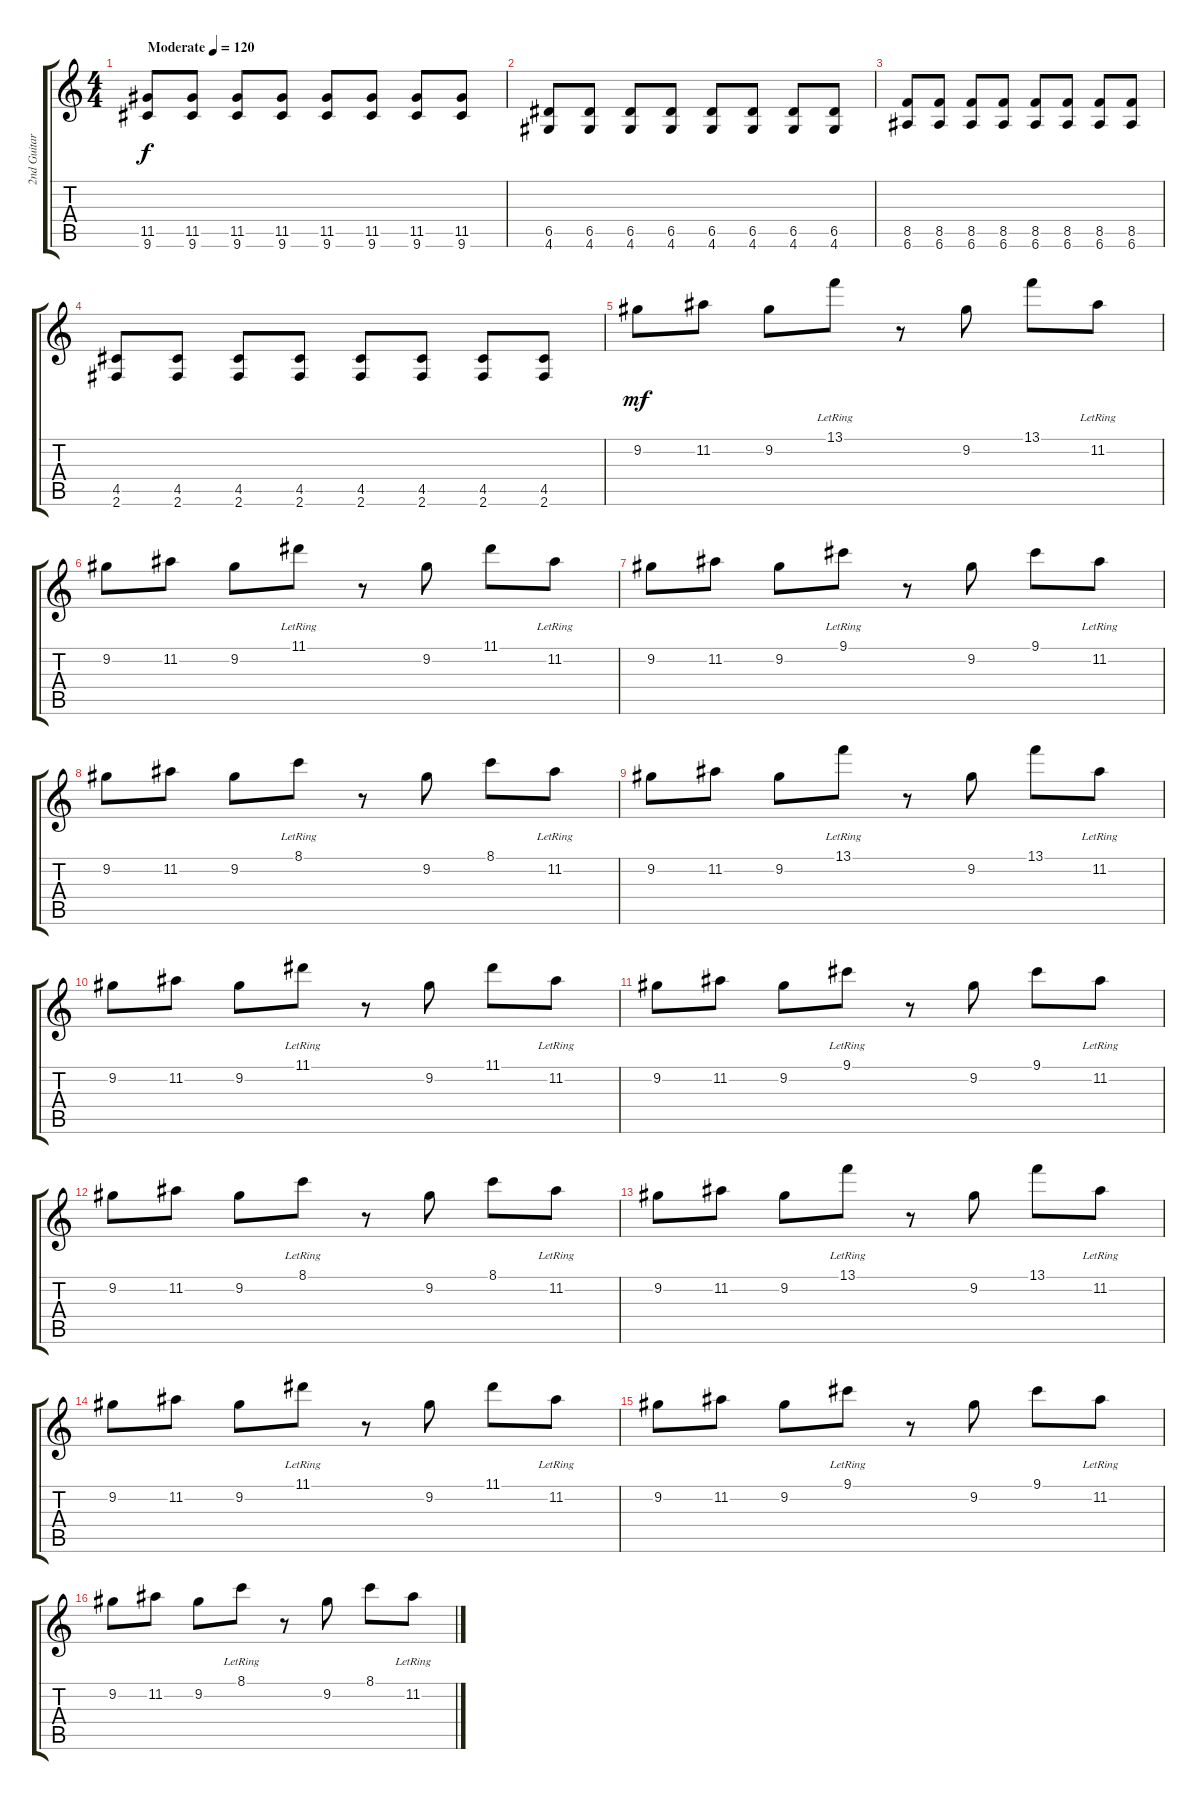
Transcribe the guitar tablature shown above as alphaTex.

\track ("2nd Guitar" "2nd Guitar") {instrument electricguitarclean}
\staff {score tabs}
\tuning (E4 B3 G3 D3 A2 E2) {hide}
\ts (4 4)
\tempo (120 "Moderate")
\clef g2
\ks c
(11.5 9.6).8{dy f instrument electricguitarclean} (11.5 9.6).8 (11.5 9.6).8 (11.5 9.6).8 (11.5 9.6).8 (11.5 9.6).8 (11.5 9.6).8 (11.5 9.6).8 |
(6.5 4.6).8 (6.5 4.6).8 (6.5 4.6).8 (6.5 4.6).8 (6.5 4.6).8 (6.5 4.6).8 (6.5 4.6).8 (6.5 4.6).8 |
(8.5 6.6).8 (8.5 6.6).8 (8.5 6.6).8 (8.5 6.6).8 (8.5 6.6).8 (8.5 6.6).8 (8.5 6.6).8 (8.5 6.6).8 |
(4.5 2.6).8 (4.5 2.6).8 (4.5 2.6).8 (4.5 2.6).8 (4.5 2.6).8 (4.5 2.6).8 (4.5 2.6).8 (4.5 2.6).8 |
9.2.8{dy mf} 11.2.8 9.2.8 13.1{lr}.8 r.8 9.2.8 13.1.8 11.2{lr}.8 |
9.2.8 11.2.8 9.2.8 11.1{lr}.8 r.8 9.2.8 11.1.8 11.2{lr}.8 |
9.2.8 11.2.8 9.2.8 9.1{lr}.8 r.8 9.2.8 9.1.8 11.2{lr}.8 |
9.2.8 11.2.8 9.2.8 8.1{lr}.8 r.8 9.2.8 8.1.8 11.2{lr}.8 |
9.2.8 11.2.8 9.2.8 13.1{lr}.8 r.8 9.2.8 13.1.8 11.2{lr}.8 |
9.2.8 11.2.8 9.2.8 11.1{lr}.8 r.8 9.2.8 11.1.8 11.2{lr}.8 |
9.2.8 11.2.8 9.2.8 9.1{lr}.8 r.8 9.2.8 9.1.8 11.2{lr}.8 |
9.2.8 11.2.8 9.2.8 8.1{lr}.8 r.8 9.2.8 8.1.8 11.2{lr}.8 |
9.2.8 11.2.8 9.2.8 13.1{lr}.8 r.8 9.2.8 13.1.8 11.2{lr}.8 |
9.2.8 11.2.8 9.2.8 11.1{lr}.8 r.8 9.2.8 11.1.8 11.2{lr}.8 |
9.2.8 11.2.8 9.2.8 9.1{lr}.8 r.8 9.2.8 9.1.8 11.2{lr}.8 |
9.2.8 11.2.8 9.2.8 8.1{lr}.8 r.8 9.2.8 8.1.8 11.2{lr}.8
